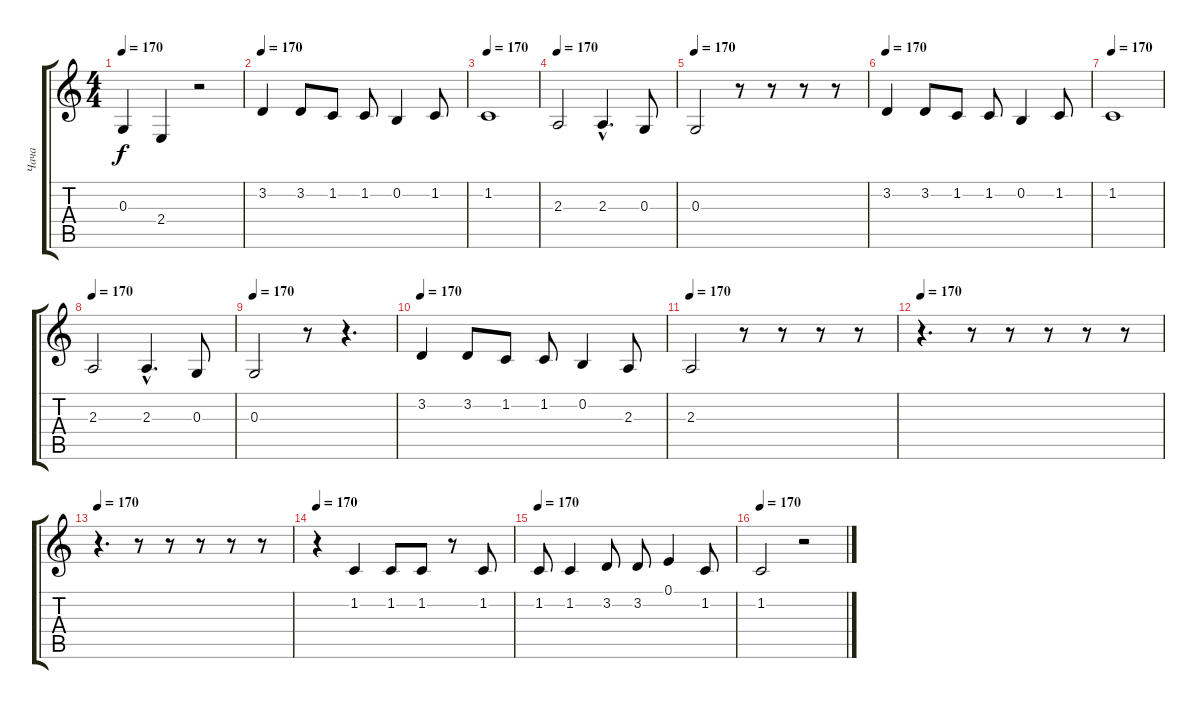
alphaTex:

\track ("Чача" "Чача") {instrument altosax}
\staff {score tabs}
\tuning (E4 B3 G3 D3 A2 E2) {hide}
\ts (4 4)
\tempo 170
\clef g2
\ks c
0.3.4{dy f} 2.4.4 r.2 |
\tempo 170
3.2.4 3.2.8 1.2.8 1.2.8 0.2.4 1.2.8 |
\tempo 170
1.2.1 |
\tempo 170
2.3.2 2.3{hac}.4{d} 0.3.8 |
\tempo 170
0.3.2 r.8 r.8 r.8 r.8 |
\tempo 170
3.2.4 3.2.8 1.2.8 1.2.8 0.2.4 1.2.8 |
\tempo 170
1.2.1 |
\tempo 170
2.3.2 2.3{hac}.4{d} 0.3.8 |
\tempo 170
0.3.2 r.8 r.4{d} |
\tempo 170
3.2.4 3.2.8 1.2.8 1.2.8 0.2.4 2.3.8 |
\tempo 170
2.3.2 r.8 r.8 r.8 r.8 |
\tempo 170
r.4{d} r.8 r.8 r.8 r.8 r.8 |
\tempo 170
r.4{d} r.8 r.8 r.8 r.8 r.8 |
\tempo 170
r.4{volume 16 instrument accordion} 1.2.4 1.2.8 1.2.8 r.8 1.2.8 |
\tempo 170
1.2.8 1.2.4 3.2.8 3.2.8 0.1.4 1.2.8 |
\tempo 170
1.2.2 r.2
